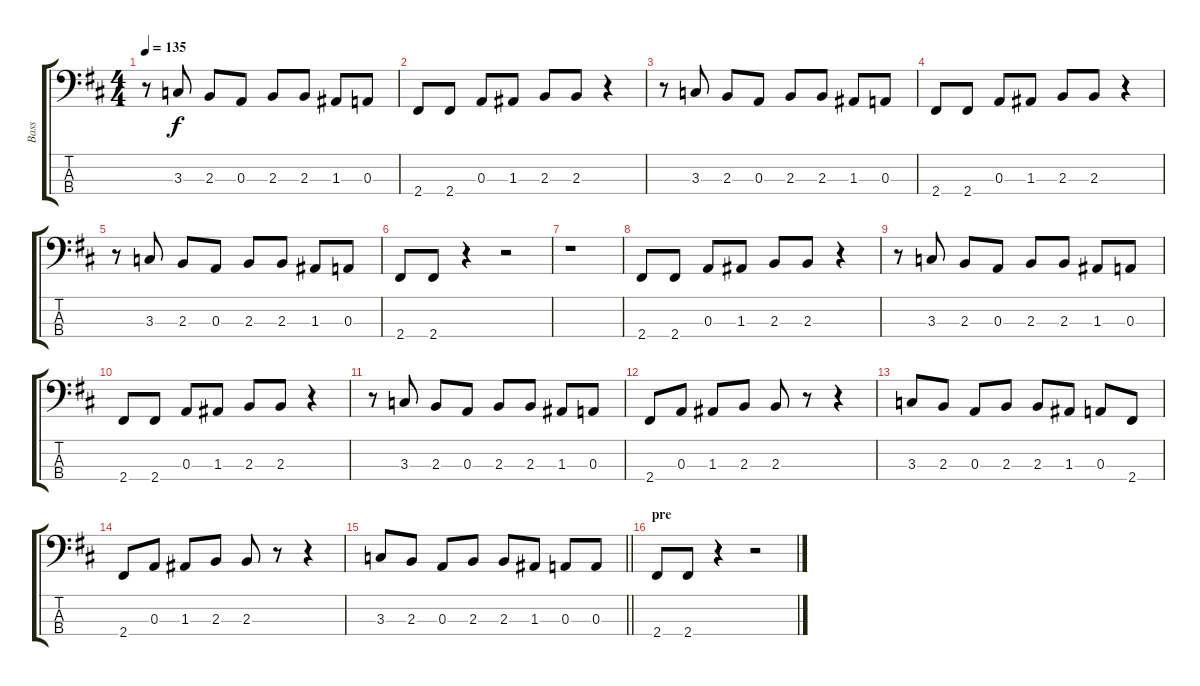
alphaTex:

\track ("Bass" "Bass") {instrument electricbasspick}
\staff {score tabs}
\tuning (G2 D2 A1 E1) {hide}
\ts (4 4)
\tempo 135
\clef f4
\ks d
r.8{dy f} 3.3.8 2.3.8 0.3.8 2.3.8 2.3.8 1.3.8 0.3.8 |
2.4.8 2.4.8 0.3.8 1.3.8 2.3.8 2.3.8 r.4 |
r.8 3.3.8 2.3.8 0.3.8 2.3.8 2.3.8 1.3.8 0.3.8 |
2.4.8 2.4.8 0.3.8 1.3.8 2.3.8 2.3.8 r.4 |
r.8 3.3.8 2.3.8 0.3.8 2.3.8 2.3.8 1.3.8 0.3.8 |
2.4.8 2.4.8 r.4 r.2 |
r.1 |
2.4.8 2.4.8 0.3.8 1.3.8 2.3.8 2.3.8 r.4 |
r.8 3.3.8 2.3.8 0.3.8 2.3.8 2.3.8 1.3.8 0.3.8 |
2.4.8 2.4.8 0.3.8 1.3.8 2.3.8 2.3.8 r.4 |
r.8 3.3.8 2.3.8 0.3.8 2.3.8 2.3.8 1.3.8 0.3.8 |
2.4.8 0.3.8 1.3.8 2.3.8 2.3.8 r.8 r.4 |
3.3.8 2.3.8 0.3.8 2.3.8 2.3.8 1.3.8 0.3.8 2.4.8 |
2.4.8 0.3.8 1.3.8 2.3.8 2.3.8 r.8 r.4 |
\barLineRight lightlight
3.3.8 2.3.8 0.3.8 2.3.8 2.3.8 1.3.8 0.3.8 0.3.8 |
\section ("" "pre")
2.4.8 2.4.8 r.4 r.2
